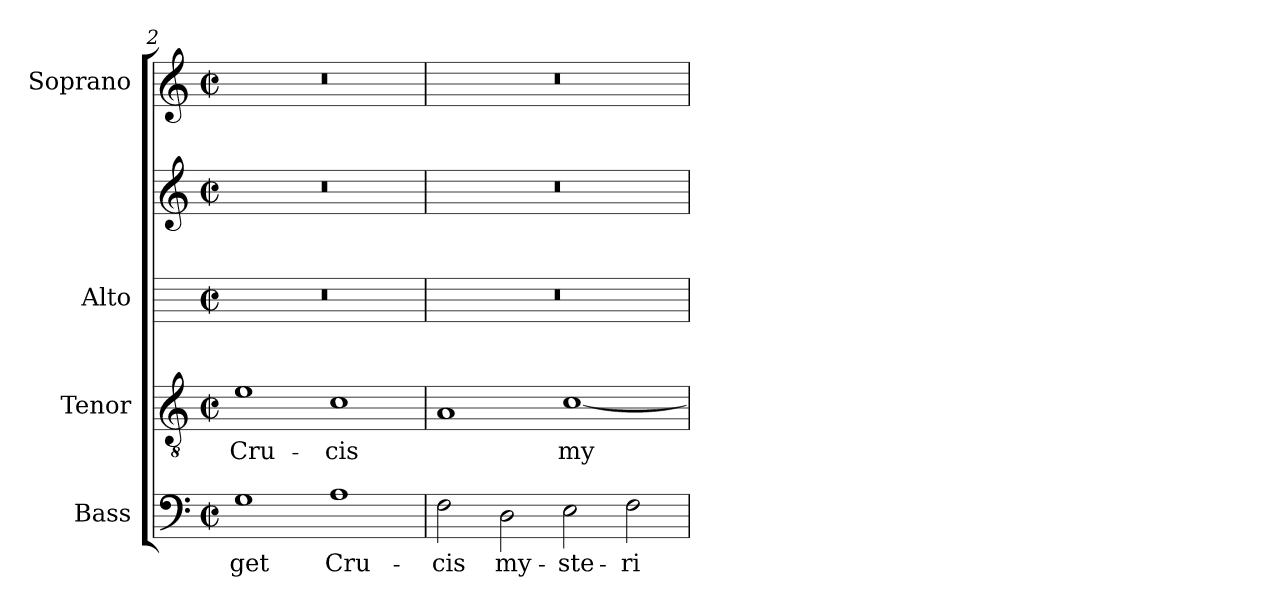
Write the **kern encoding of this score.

**kern	**text	**kern	**text	**kern	**kern	**kern
*part4	*part4	*part3	*part3	*part2	*part2	*part1
*staff5	*staff5	*staff4	*staff4	*staff3	*staff2	*staff1
*I"Bass	*	*I"Tenor	*	*I"Alto	*	*I"Soprano
*I'B	*	*I'T	*	*I'A	*	*I'S
*clefF4	*	*clefGv2	*	*	*clefG2	*clefG2
*k[]	*	*k[]	*	*k[]	*k[]	*k[]
*C:	*	*C:	*	*C:	*C:	*C:
*M4/2	*	*M4/2	*	*M4/2	*M4/2	*M4/2
*met(c|)	*	*met(c|)	*	*met(c|)	*met(c|)	*met(c|)
=2A	=2A	=2A	=2A	=2A	=2A	=2A
!	!LO:LY:b	!	!LO:LY:b	!	!	!
1G	-get	1e	Cru-	0r	0r	0r
!	!LO:LY:b	!	!LO:LY:b	!	!	!
1A	Cru-	1c	-cis	.	.	.
=3A	=3A	=3A	=3A	=3A	=3A	=3A
!	!LO:LY:b	!	!	!	!	!
2F	-cis	1A	.	0r	0r	0r
!	!LO:LY:b	!	!	!	!	!
2D	my-	.	.	.	.	.
!	!LO:LY:b	!	!LO:LY:b	!	!	!
2E	-ste-	[1c/	my-	.	.	.
!	!LO:LY:b	!	!	!	!	!
2F	-ri-	.	.	.	.	.
=	=	=	=	=	=	=
*-	*-	*-	*-	*-	*-	*-
